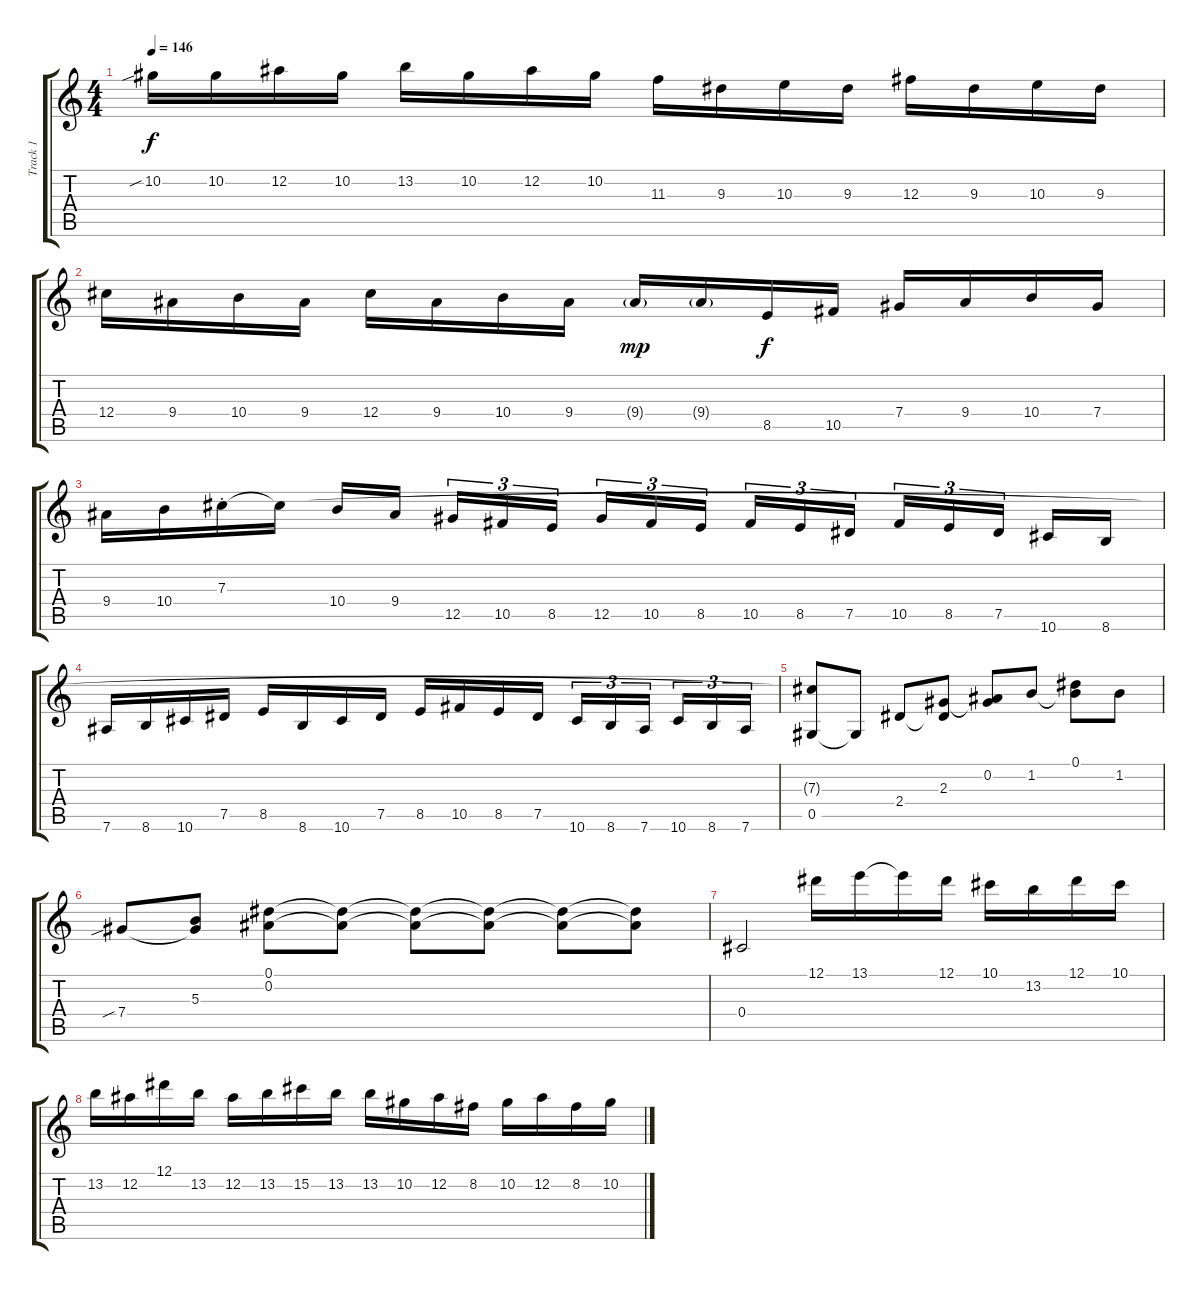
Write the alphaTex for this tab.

\track ("Track 1" "Track 1") {instrument acousticguitarsteel}
\staff {score tabs}
\tuning (Eb4 Bb3 Gb3 Db3 Ab2 Eb2) {hide}
\ts (4 4)
\tempo 146
\clef g2
\ks c
10.2{sib}.16{dy f instrument acousticguitarsteel} 10.2.16 12.2.16 10.2.16 13.2.16 10.2.16 12.2.16 10.2.16 11.3.16 9.3.16 10.3.16 9.3.16 12.3.16 9.3.16 10.3.16 9.3.16 |
12.4.16 9.4.16 10.4.16 9.4.16 12.4.16 9.4.16 10.4.16 9.4.16 9.4{g}.16{dy mp} 9.4{g}.16 8.5.16{dy f} 10.5.16 7.4.16 9.4.16 10.4.16 7.4.16 |
9.4.16 10.4.16 7.3{st}.16 7.3{t}.16 10.4.16 9.4.16 12.5.16{tu (3 2)} 10.5.16{tu (3 2)} 8.5.16{tu (3 2)} 12.5.16{tu (3 2)} 10.5.16{tu (3 2)} 8.5.16{tu (3 2)} 10.5.16{tu (3 2)} 8.5.16{tu (3 2)} 7.5.16{tu (3 2)} 10.5.16{tu (3 2)} 8.5.16{tu (3 2)} 7.5.16{tu (3 2)} 10.6.16 8.6.16 |
7.6.16 8.6.16 10.6.16 7.5.16 8.5.16 8.6.16 10.6.16 7.5.16 8.5.16 10.5.16 8.5.16 7.5.16 10.6.16{tu (3 2)} 8.6.16{tu (3 2)} 7.6.16{tu (3 2)} 10.6.16{tu (3 2)} 8.6.16{tu (3 2)} 7.6.16{tu (3 2)} |
(7.3{t} 0.5).8 0.5{t}.8 2.4.8 (2.3 2.4{t}).8 (0.2 2.3{t}).8 1.2.8 (0.1 1.2{t}).8 1.2.8 |
7.4{sib}.8 (5.3 7.4{t}).8 (0.1 0.2).8 (0.1{t} 0.2{t}).8 (0.1{t} 0.2{t}).8 (0.1{t} 0.2{t}).8 (0.1{t} 0.2{t}).8 (0.1{t} 0.2{t}).8 |
0.4.2 12.1.16 13.1.16 13.1{t}.16 12.1.16 10.1.16 13.2.16 12.1.16 10.1.16 |
13.2.16 12.2.16 12.1.16 13.2.16 12.2.16 13.2.16 15.2.16 13.2.16 13.2.16 10.2.16 12.2.16 8.2.16 10.2.16 12.2.16 8.2.16 10.2.16
